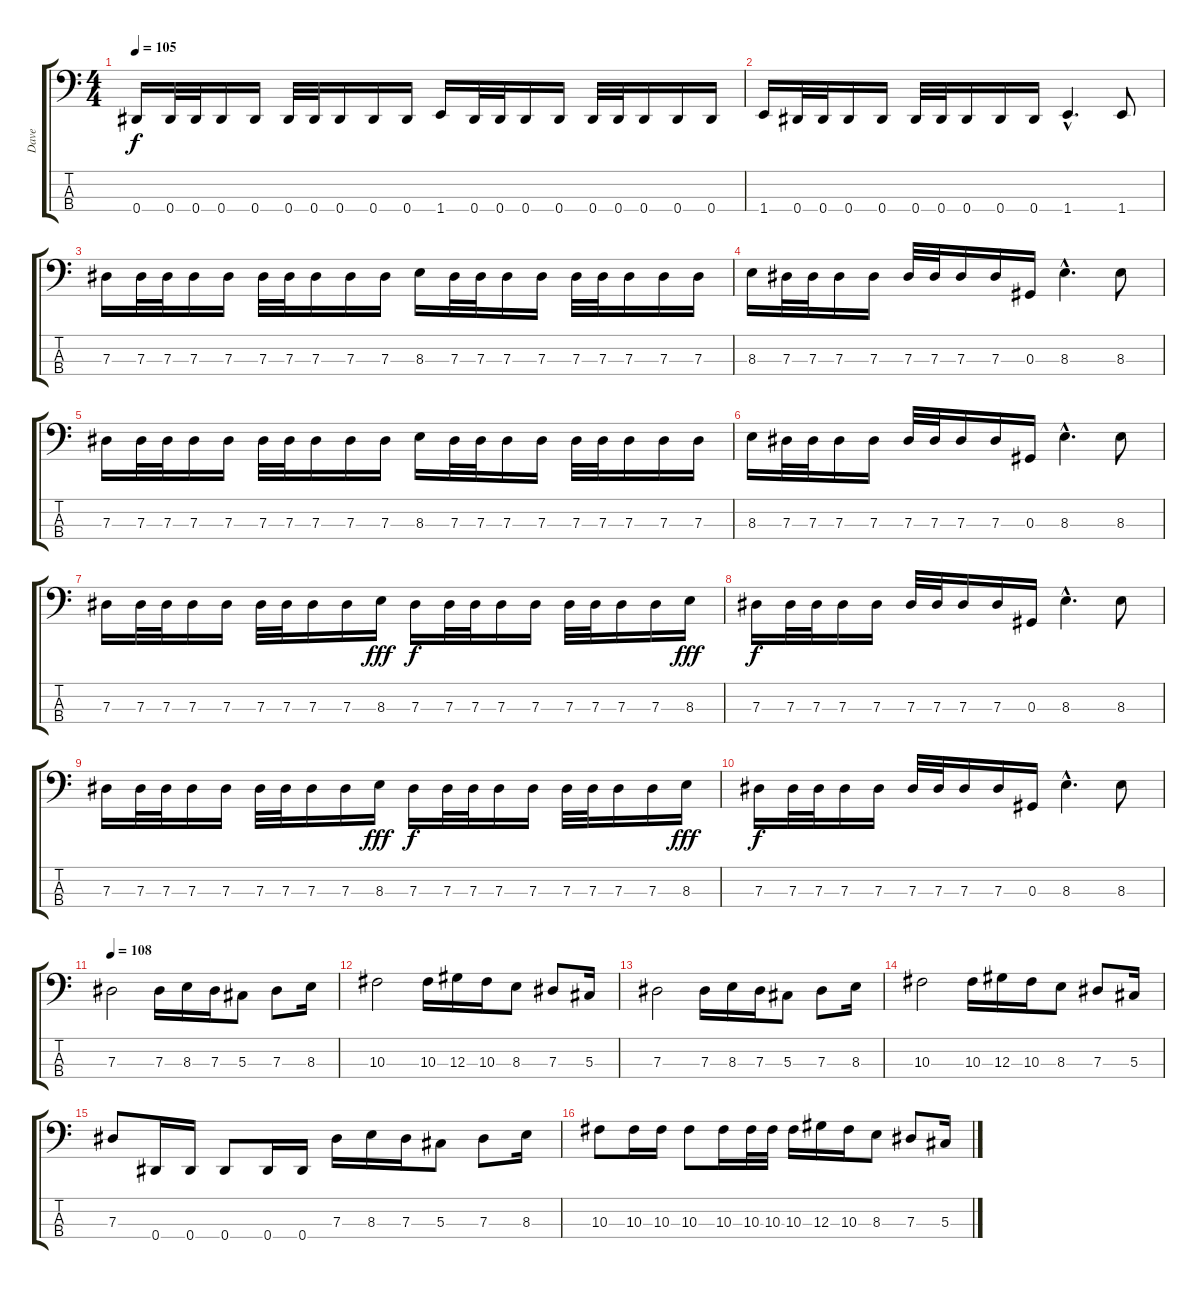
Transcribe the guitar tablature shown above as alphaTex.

\track ("Dave" "Dave") {instrument electricbasspick}
\staff {score tabs}
\tuning (Gb2 Db2 Ab1 Eb1) {hide}
\ts (4 4)
\tempo 105
\clef f4
\ks c
0.4.16{dy f} 0.4.32 0.4.32 0.4.16 0.4.16 0.4.32 0.4.32 0.4.16 0.4.16 0.4.16 1.4.16 0.4.32 0.4.32 0.4.16 0.4.16 0.4.32 0.4.32 0.4.16 0.4.16 0.4.16 |
1.4.16 0.4.32 0.4.32 0.4.16 0.4.16 0.4.32 0.4.32 0.4.16 0.4.16 0.4.16 1.4{hac}.4{d} 1.4.8 |
7.3.16 7.3.32 7.3.32 7.3.16 7.3.16 7.3.32 7.3.32 7.3.16 7.3.16 7.3.16 8.3.16 7.3.32 7.3.32 7.3.16 7.3.16 7.3.32 7.3.32 7.3.16 7.3.16 7.3.16 |
8.3.16 7.3.32 7.3.32 7.3.16 7.3.16 7.3.32 7.3.32 7.3.16 7.3.16 0.3.16 8.3{hac}.4{d} 8.3.8 |
7.3.16 7.3.32 7.3.32 7.3.16 7.3.16 7.3.32 7.3.32 7.3.16 7.3.16 7.3.16 8.3.16 7.3.32 7.3.32 7.3.16 7.3.16 7.3.32 7.3.32 7.3.16 7.3.16 7.3.16 |
8.3.16 7.3.32 7.3.32 7.3.16 7.3.16 7.3.32 7.3.32 7.3.16 7.3.16 0.3.16 8.3{hac}.4{d} 8.3.8 |
7.3.16 7.3.32 7.3.32 7.3.16 7.3.16 7.3.32 7.3.32 7.3.16 7.3.16 8.3.16{dy fff} 7.3.16{dy f} 7.3.32 7.3.32 7.3.16 7.3.16 7.3.32 7.3.32 7.3.16 7.3.16 8.3.16{dy fff} |
7.3.16{dy f} 7.3.32 7.3.32 7.3.16 7.3.16 7.3.32 7.3.32 7.3.16 7.3.16 0.3.16 8.3{hac}.4{d} 8.3.8 |
7.3.16 7.3.32 7.3.32 7.3.16 7.3.16 7.3.32 7.3.32 7.3.16 7.3.16 8.3.16{dy fff} 7.3.16{dy f} 7.3.32 7.3.32 7.3.16 7.3.16 7.3.32 7.3.32 7.3.16 7.3.16 8.3.16{dy fff} |
7.3.16{dy f} 7.3.32 7.3.32 7.3.16 7.3.16 7.3.32 7.3.32 7.3.16 7.3.16 0.3.16 8.3{hac}.4{d} 8.3.8 |
\tempo 108
7.3.2 7.3.16 8.3.16 7.3.16 5.3.8 7.3.8 8.3.16 |
10.3.2 10.3.16 12.3.16 10.3.16 8.3.8 7.3.8 5.3.16 |
7.3.2 7.3.16 8.3.16 7.3.16 5.3.8 7.3.8 8.3.16 |
10.3.2 10.3.16 12.3.16 10.3.16 8.3.8 7.3.8 5.3.16 |
7.3.8 0.4.16 0.4.16 0.4.8 0.4.16 0.4.16 7.3.16 8.3.16 7.3.16 5.3.8 7.3.8 8.3.16 |
10.3.8 10.3.16 10.3.16 10.3.8 10.3.16 10.3.32 10.3.32 10.3.16 12.3.16 10.3.16 8.3.8 7.3.8 5.3.16
